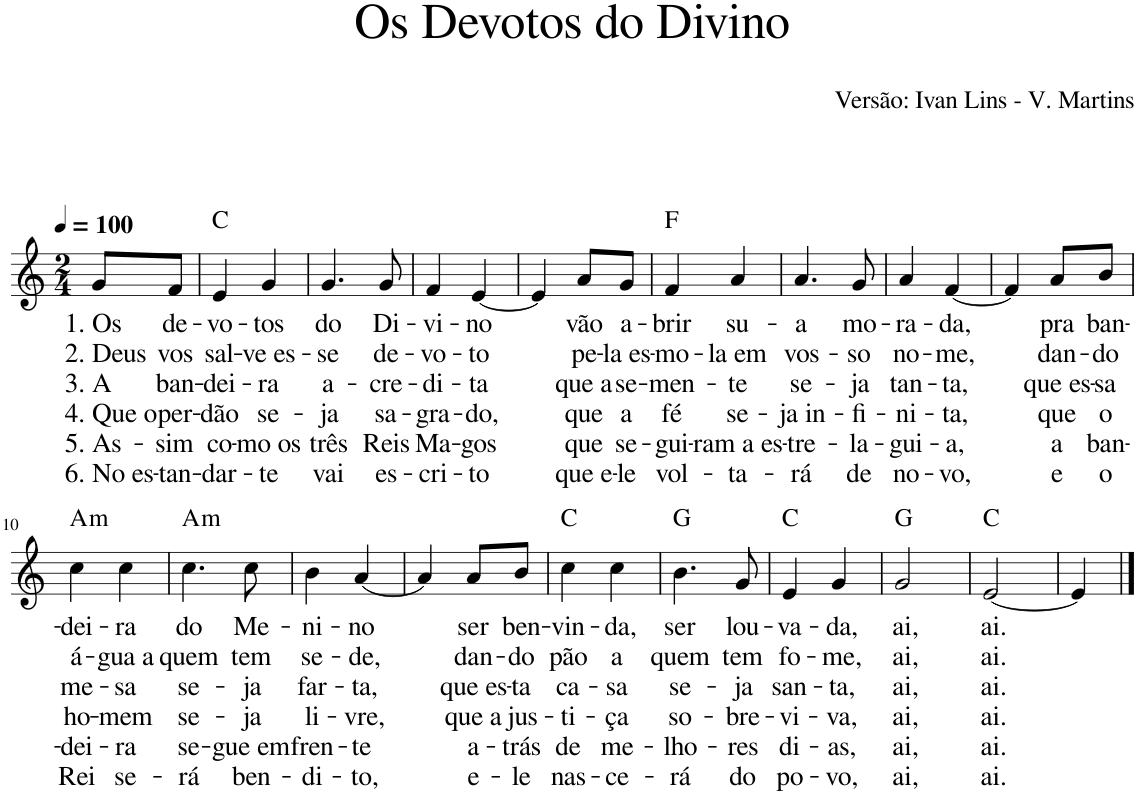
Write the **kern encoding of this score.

**kern	**text	**text	**text	**text	**text	**text	**harte
*part1	*part1	*part1	*part1	*part1	*part1	*part1	*part1
*staff1	*staff1	*staff1	*staff1	*staff1	*staff1	*staff1	*
*I"Voz	*	*	*	*	*	*	*
*I'Vo.	*	*	*	*	*	*	*
*clefG2	*	*	*	*	*	*	*
*k[]	*	*	*	*	*	*	*
*M2/4	*	*	*	*	*	*	*
*MM100	*	*	*	*	*	*	*
=1	=1	=1	=1	=1	=1	=1	=1
!	!LO:LY:b	!LO:LY:b	!LO:LY:b	!LO:LY:b	!LO:LY:b	!LO:LY:b	!
8g/L	1. Os	2. Deus	3. A	4. Que o	5. As-	6. No es-	.
!	!LO:LY:b	!LO:LY:b	!LO:LY:b	!LO:LY:b	!LO:LY:b	!LO:LY:b	!
8f/J	de-	vos	ban-	per-	-sim	-tan-	.
=2	=2	=2	=2	=2	=2	=2	=2
!	!LO:LY:b	!LO:LY:b	!LO:LY:b	!LO:LY:b	!LO:LY:b	!LO:LY:b	!
4e/	-vo-	sal-	-dei-	-dão	co-	-dar-	C:maj
!	!LO:LY:b	!LO:LY:b	!LO:LY:b	!LO:LY:b	!LO:LY:b	!LO:LY:b	!
4g/	-tos	-ve es-	-ra	se-	-mo os	-te	.
=3	=3	=3	=3	=3	=3	=3	=3
!	!LO:LY:b	!LO:LY:b	!LO:LY:b	!LO:LY:b	!LO:LY:b	!LO:LY:b	!
4.g/	do	-se	a-	-ja	três	vai	.
!	!LO:LY:b	!LO:LY:b	!LO:LY:b	!LO:LY:b	!LO:LY:b	!LO:LY:b	!
8g/	Di-	de-	-cre-	sa-	Reis	es-	.
=4	=4	=4	=4	=4	=4	=4	=4
!	!LO:LY:b	!LO:LY:b	!LO:LY:b	!LO:LY:b	!LO:LY:b	!LO:LY:b	!
4f/	-vi-	-vo-	-di-	-gra-	Ma-	-cri-	.
!	!LO:LY:b	!LO:LY:b	!LO:LY:b	!LO:LY:b	!LO:LY:b	!LO:LY:b	!
[4e/	-no	-to	-ta	-do,	-gos	-to	.
=5	=5	=5	=5	=5	=5	=5	=5
4e/]	.	.	.	.	.	.	.
!	!LO:LY:b	!LO:LY:b	!LO:LY:b	!LO:LY:b	!LO:LY:b	!LO:LY:b	!
8a/L	vão	pe-	que a	que	que	que e-	.
!	!LO:LY:b	!LO:LY:b	!LO:LY:b	!LO:LY:b	!LO:LY:b	!LO:LY:b	!
8g/J	a-	-la es-	se-	a	se-	-le	.
=6	=6	=6	=6	=6	=6	=6	=6
!	!LO:LY:b	!LO:LY:b	!LO:LY:b	!LO:LY:b	!LO:LY:b	!LO:LY:b	!
4f/	-brir	-mo-	-men-	fé	-gui-	vol-	F:maj
!	!LO:LY:b	!LO:LY:b	!LO:LY:b	!LO:LY:b	!LO:LY:b	!LO:LY:b	!
4a/	su-	-la em	-te	se-	-ram a es-	-ta-	.
=7	=7	=7	=7	=7	=7	=7	=7
!	!LO:LY:b	!LO:LY:b	!LO:LY:b	!LO:LY:b	!LO:LY:b	!LO:LY:b	!
4.a/	-a	vos-	se-	-ja in-	-tre-	-rá	.
!	!LO:LY:b	!LO:LY:b	!LO:LY:b	!LO:LY:b	!LO:LY:b	!LO:LY:b	!
8g/	mo-	-so	-ja	-fi-	-la-	de	.
=8	=8	=8	=8	=8	=8	=8	=8
!	!LO:LY:b	!LO:LY:b	!LO:LY:b	!LO:LY:b	!LO:LY:b	!LO:LY:b	!
4a/	-ra-	no-	tan-	-ni-	-gui-	no-	.
!	!LO:LY:b	!LO:LY:b	!LO:LY:b	!LO:LY:b	!LO:LY:b	!LO:LY:b	!
[4f/	-da,	-me,	-ta,	-ta,	-a,	-vo,	.
=9	=9	=9	=9	=9	=9	=9	=9
4f/]	.	.	.	.	.	.	.
!	!LO:LY:b	!LO:LY:b	!LO:LY:b	!LO:LY:b	!LO:LY:b	!LO:LY:b	!
8a/L	pra	dan-	que es-	que	a	e	.
!	!LO:LY:b	!LO:LY:b	!LO:LY:b	!LO:LY:b	!LO:LY:b	!LO:LY:b	!
8b/J	ban-	-do	-sa	o	ban-	o	.
!!LO:LB:g=z
=10	=10	=10	=10	=10	=10	=10	=10
!	!LO:LY:b	!LO:LY:b	!LO:LY:b	!LO:LY:b	!LO:LY:b	!LO:LY:b	!LO:H:kt=m
4cc\	-dei-	á-	me-	ho-	-dei-	Rei	A:min
!	!LO:LY:b	!LO:LY:b	!LO:LY:b	!LO:LY:b	!LO:LY:b	!LO:LY:b	!
4cc\	-ra	-gua a	-sa	-mem	-ra	se-	.
=11	=11	=11	=11	=11	=11	=11	=11
!	!LO:LY:b	!LO:LY:b	!LO:LY:b	!LO:LY:b	!LO:LY:b	!LO:LY:b	!LO:H:kt=m
4.cc\	do	quem	se-	se-	se-	-rá	A:min
!	!LO:LY:b	!LO:LY:b	!LO:LY:b	!LO:LY:b	!LO:LY:b	!LO:LY:b	!
8cc\	Me-	tem	-ja	-ja	-gue em	ben-	.
=12	=12	=12	=12	=12	=12	=12	=12
!	!LO:LY:b	!LO:LY:b	!LO:LY:b	!LO:LY:b	!LO:LY:b	!LO:LY:b	!
4b\	-ni-	se-	far-	li-	fren-	-di-	.
!	!LO:LY:b	!LO:LY:b	!LO:LY:b	!LO:LY:b	!LO:LY:b	!LO:LY:b	!
[4a/	-no	-de,	-ta,	-vre,	-te	-to,	.
=13	=13	=13	=13	=13	=13	=13	=13
4a/]	.	.	.	.	.	.	.
!	!LO:LY:b	!LO:LY:b	!LO:LY:b	!LO:LY:b	!LO:LY:b	!LO:LY:b	!
8a/L	ser	dan-	que es-	que a	a-	e-	.
!	!LO:LY:b	!LO:LY:b	!LO:LY:b	!LO:LY:b	!LO:LY:b	!LO:LY:b	!
8b/J	ben-	-do	-ta	jus-	-trás	-le	.
=14	=14	=14	=14	=14	=14	=14	=14
!	!LO:LY:b	!LO:LY:b	!LO:LY:b	!LO:LY:b	!LO:LY:b	!LO:LY:b	!
4cc\	-vin-	pão	ca-	-ti-	de	nas-	C:maj
!	!LO:LY:b	!LO:LY:b	!LO:LY:b	!LO:LY:b	!LO:LY:b	!LO:LY:b	!
4cc\	-da,	a	-sa	-ça	me-	-ce-	.
=15	=15	=15	=15	=15	=15	=15	=15
!	!LO:LY:b	!LO:LY:b	!LO:LY:b	!LO:LY:b	!LO:LY:b	!LO:LY:b	!
4.b\	ser	quem	se-	so-	-lho-	-rá	G:maj
!	!LO:LY:b	!LO:LY:b	!LO:LY:b	!LO:LY:b	!LO:LY:b	!LO:LY:b	!
8g/	lou-	tem	-ja	-bre-	-res	do	.
=16	=16	=16	=16	=16	=16	=16	=16
!	!LO:LY:b	!LO:LY:b	!LO:LY:b	!LO:LY:b	!LO:LY:b	!LO:LY:b	!
4e/	-va-	fo-	san-	-vi-	di-	po-	C:maj
!	!LO:LY:b	!LO:LY:b	!LO:LY:b	!LO:LY:b	!LO:LY:b	!LO:LY:b	!
4g/	-da,	-me,	-ta,	-va,	-as,	-vo,	.
=17	=17	=17	=17	=17	=17	=17	=17
!	!LO:LY:b	!LO:LY:b	!LO:LY:b	!LO:LY:b	!LO:LY:b	!LO:LY:b	!
2g/	ai,	ai,	ai,	ai,	ai,	ai,	G:maj
=18	=18	=18	=18	=18	=18	=18	=18
!	!LO:LY:b	!LO:LY:b	!LO:LY:b	!LO:LY:b	!LO:LY:b	!LO:LY:b	!
[2e/	ai.	ai.	ai.	ai.	ai.	ai.	C:maj
=19	=19	=19	=19	=19	=19	=19	=19
4e/]	.	.	.	.	.	.	.
==	==	==	==	==	==	==	==
*-	*-	*-	*-	*-	*-	*-	*-
